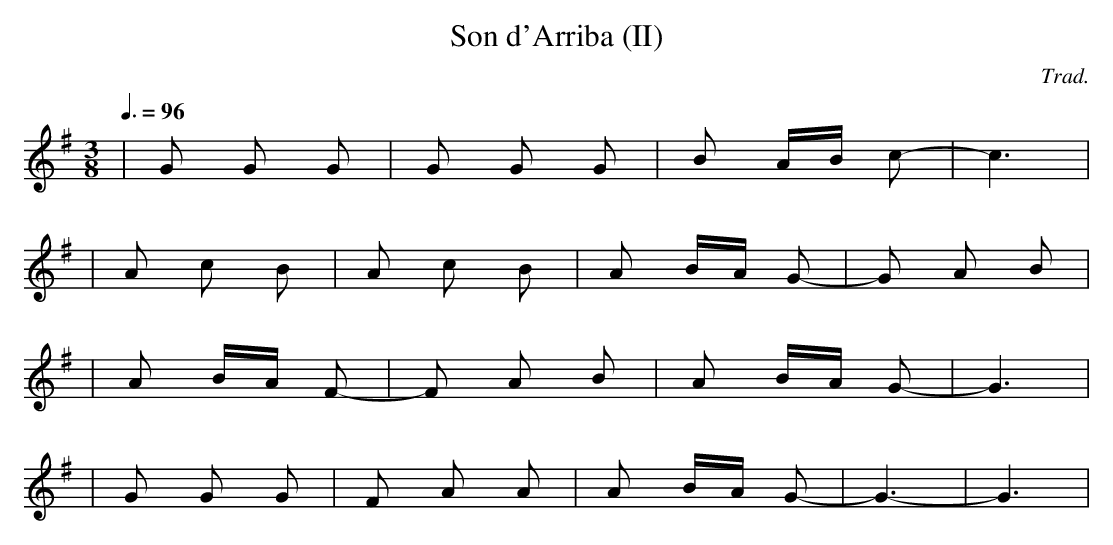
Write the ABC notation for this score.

X:1
T:Son d'Arriba (II)
C:Trad.
M:3/8
L:1/8
Q:3/8=96
K:G
|G G G|G G G|B A/B/ c-|c3|
|A c B|A c B|A B/A/ G-|G A B|
|A B/A/ F-|F A B|A B/A/ G-|G3|
|G G G|F A A|A B/A/ G-|G3-|G3|
